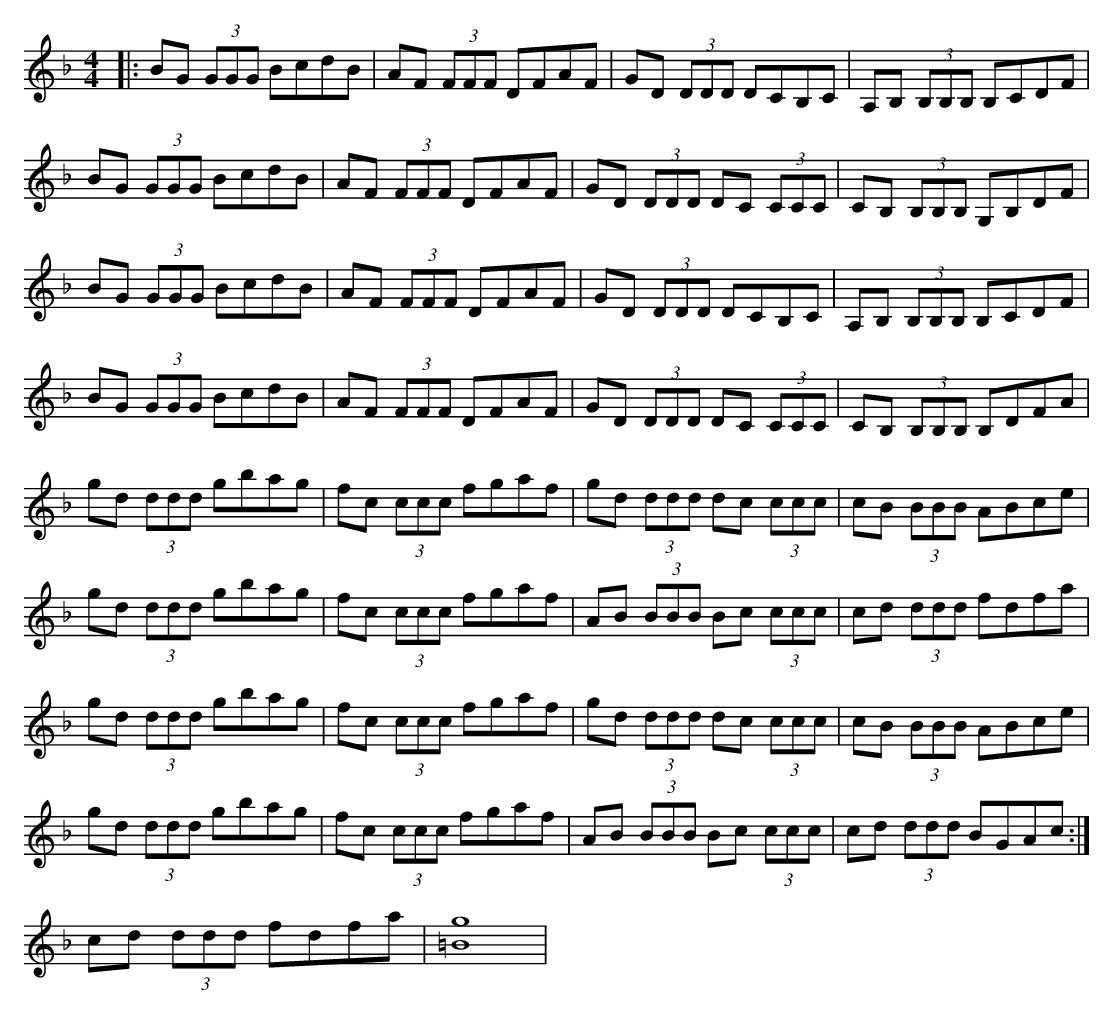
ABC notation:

X:1
M:4/4
K:Gdor
|:BG (3GGG BcdB|AF (3FFF DFAF|GD (3DDD DCB,C|A,B, (3B,B,B, B,CDF|
BG (3GGG BcdB|AF (3FFF DFAF|GD (3DDD DC (3CCC|CB, (3B,B,B, G,B,DF|
BG (3GGG BcdB|AF (3FFF DFAF|GD (3DDD DCB,C|A,B, (3B,B,B, B,CDF|
BG (3GGG BcdB|AF (3FFF DFAF|GD (3DDD DC (3CCC|CB, (3B,B,B, B,DFA|
gd (3ddd gbag|fc (3ccc fgaf|gd (3ddd dc (3ccc|cB (3BBB ABce|
gd (3ddd gbag|fc (3ccc fgaf|AB (3BBB Bc (3:2:3ccc|cd (3ddd fdfa|
gd (3ddd gbag|fc (3ccc fgaf|gd (3ddd dc (3:2:3ccc|cB (3BBB ABce|
gd (3ddd gbag|fc (3ccc fgaf|AB (3BBB Bc (3ccc|cd (3ddd BGAc:|
cd (3ddd fdfa|[=Bg]8|
